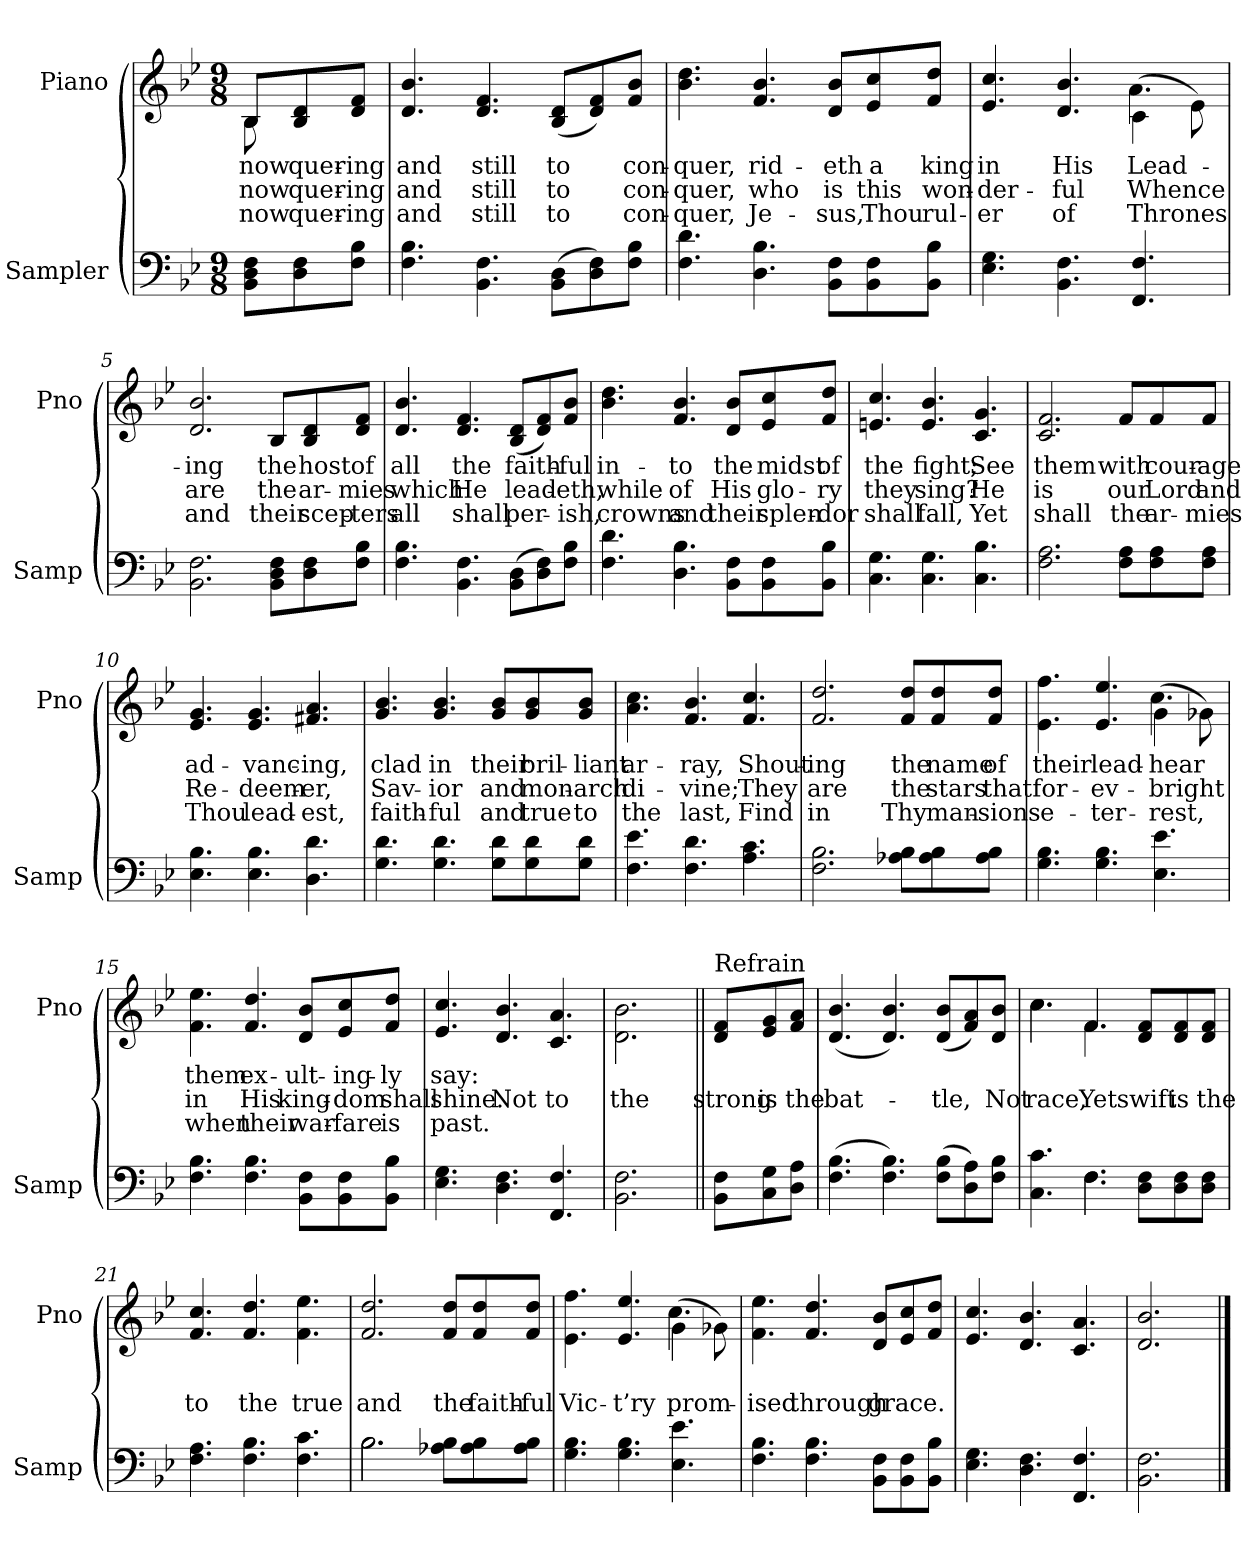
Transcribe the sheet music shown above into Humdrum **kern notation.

**kern	**kern	**text	**text	**text
*part2	*part1	*part1	*part1	*part1
*staff2	*staff1	*staff1	*staff1	*staff1
*I"Sampler	*I"Piano	*	*	*
*I'Samp	*I'Pno	*	*	*
*clefF4	*clefG2	*	*	*
*k[b-e-]	*k[b-e-]	*	*	*
*B-:	*B-:	*	*	*
*M9/8	*M9/8	*	*	*
=1	=1	=1	=1	=1
*	*^	*	*	*
8BB-\ 8D\ 8F\L	8B-/L	8B-	now	now	now
8D\ 8F\	8B-/ 8d/	4ryy	-quer-	-quer-	-quer-
8F\ 8B-\J	8d/ 8f/J	.	-ing	-ing	-ing
*	*v	*v	*	*	*
=2	=2	=2	=2	=2
4.F 4.B-	4.d 4.b-	and	and	and
4.BB- 4.F	4.d 4.f	still	still	still
(8BB-\ 8D\L	(8B-/ 8d/L	to	to	to
8D\ 8F\)	8d/ 8f/)	.	.	.
8F\ 8B-\J	8f/ 8b-/J	con-	con-	con-
=3	=3	=3	=3	=3
4.F 4.d	4.b- 4.dd	-quer,	-quer,	-quer,
4.D 4.B-	4.f 4.b-	rid-	who	Je-
8BB-\ 8F\L	8d/ 8b-/L	-eth	is	-sus,
8BB-\ 8F\	8e-/ 8cc/	a	this	Thou
8BB-\ 8B-\J	8f/ 8dd/J	king	won-	rul-
=4	=4	=4	=4	=4
*	*^	*	*	*
4.E- 4.G	4.e-/ 4.cc/	2.ryy	in	-der-	-er
4.BB- 4.F	4.d/ 4.b-/	.	His	-ful	of
4.FF 4.F	(4c\	4.a	Lead-	Whence	Thrones
.	8e-\)	.	.	.	.
*	*v	*v	*	*	*
=5	=5	=5	=5	=5
2.BB- 2.F	2.d/ 2.b-/	-ing	are	and
8BB-\ 8D\ 8F\L	8B-/L	the	the	their
8D\ 8F\	8B-/ 8d/	host	ar-	scep-
8F\ 8B-\J	8d/ 8f/J	of	-mies	-ters
=6	=6	=6	=6	=6
4.F 4.B-	4.d 4.b-	all	which	all
4.BB- 4.F	4.d/ 4.f/	the	He	shall
(8BB-\ 8D\L	(8B-/ 8d/L	faith-	lead-	per-
8D\ 8F\)	8d/ 8f/)	.	.	.
8F\ 8B-\J	8f/ 8b-/J	-ful	-eth,	-ish,
=7	=7	=7	=7	=7
4.F 4.d	4.b- 4.dd	in-	while	crowns
4.D 4.B-	4.f 4.b-	-to	of	and
8BB-\ 8F\L	8d/ 8b-/L	the	His	their
8BB-\ 8F\	8e-/ 8cc/	midst	glo-	splen-
8BB-\ 8B-\J	8f/ 8dd/J	of	-ry	-dor
=8	=8	=8	=8	=8
4.C 4.G	4.en/ 4.cc/	the	they	shall
4.C 4.G	4.e/ 4.b-/	fight;	sing?	fall,
4.C 4.B-	4.c/ 4.g/	See	He	Yet
=9	=9	=9	=9	=9
2.F 2.A	2.c/ 2.f/	them	is	shall
8F\ 8A\L	8f/L	with	our	the
8F\ 8A\	8f/	cour-	Lord	ar-
8F\ 8A\J	8f/J	-age	and	-mies
=10	=10	=10	=10	=10
4.E- 4.B-	4.e- 4.g	ad-	Re-	Thou
4.E- 4.B-	4.e- 4.g	-vanc-	-deem-	lead-
4.D 4.d	4.f#X 4.a	-ing,	-er,	-est,
=11	=11	=11	=11	=11
4.G 4.d	4.g 4.b-	clad	Sav-	faith-
4.G 4.d	4.g 4.b-	in	-ior	-ful
8G\ 8d\L	8g/ 8b-/L	their	and	and
8G\ 8d\	8g/ 8b-/	bril-	mon-	true
8G\ 8d\J	8g/ 8b-/J	-liant	-arch	to
=12	=12	=12	=12	=12
4.F 4.e-	4.a 4.cc	ar-	di-	the
4.F 4.d	4.f 4.b-	-ray,	-vine;	last,
4.A 4.c	4.f 4.cc	Shout-	They	Find
=13	=13	=13	=13	=13
2.F 2.B-	2.f 2.dd	-ing	are	in
8A-X\ 8B-\L	8f/ 8dd/L	the	the	Thy
8A-\ 8B-\	8f/ 8dd/	name	stars	man-
8A-\ 8B-\J	8f/ 8dd/J	of	that	-sions
=14	=14	=14	=14	=14
*	*^	*	*	*
4.G 4.B-	4.e- 4.ff	2.ryy	their	for-	e-
4.G 4.B-	4.e- 4.ee-	.	lead-	-ev-	-ter-
4.E- 4.e-	(4g\	4.cc	hear	bright	rest,
.	8g-X\)	.	.	.	.
*	*v	*v	*	*	*
=15	=15	=15	=15	=15
4.F 4.B-	4.f 4.ee-	them	in	when
4.F 4.B-	4.f 4.dd	ex-	His	their
8BB-\ 8F\L	8d/ 8b-/L	-ult-	king-	war-
8BB-\ 8F\	8e-/ 8cc/	-ing-	-dom	-fare
8BB-\ 8B-\J	8f/ 8dd/J	-ly	shall	is
=16	=16	=16	=16	=16
4.E- 4.G	4.e- 4.cc	say:	shine.	past.
4.D 4.F	4.d 4.b-	.	Not	.
4.FF 4.F	4.c 4.a	.	to	.
=17	=17	=17	=17	=17
2.BB- 2.F	2.d\ 2.b-\	.	the	.
=18||	=18||	=18||	=18||	=18||
!	!LO:TX:t=Refrain	!	!	!
8BB-\ 8F\L	8d/ 8f/L	.	strong	.
8C\ 8G\	8e-/ 8g/	.	is	.
8D\ 8A\J	8f/ 8a/J	.	the	.
=19	=19	=19	=19	=19
(4.F 4.B-	(4.d 4.b-	.	bat-	.
4.F 4.B-)	4.d 4.b-)	.	.	.
(8F\ 8B-\L	(8d/ 8b-/L	.	-tle,	.
8D\ 8A\)	8f/ 8a/)	.	.	.
8F\ 8B-\J	8d/ 8b-/J	.	Not	.
=20	=20	=20	=20	=20
*^	*^	*	*	*
4.C 4.c	4.ryy	4.cc\	4.cc	.	race,	.
4.F\	4.F	4.f/	4.f	.	Yet	.
8D\ 8F\L	4.ryy	8d/ 8f/L	4.ryy	.	swift	.
8D\ 8F\	.	8d/ 8f/	.	.	is	.
8D\ 8F\J	.	8d/ 8f/J	.	.	the	.
*v	*v	*	*	*	*	*
*	*v	*v	*	*	*
=21	=21	=21	=21	=21
4.F 4.A	4.f 4.cc	.	to	.
4.F 4.B-	4.f 4.dd	.	the	.
4.F 4.c	4.f 4.ee-	.	true	.
=22	=22	=22	=22	=22
*^	*	*	*	*
2.B-\	2.B-	2.f 2.dd	.	and	.
8A-X\ 8B-\L	4.ryy	8f/ 8dd/L	.	the	.
8A-\ 8B-\	.	8f/ 8dd/	.	faith-	.
8A-\ 8B-\J	.	8f/ 8dd/J	.	-ful	.
*v	*v	*	*	*	*
=23	=23	=23	=23	=23
*	*^	*	*	*
4.G 4.B-	4.e- 4.ff	2.ryy	.	Vic-	.
4.G 4.B-	4.e- 4.ee-	.	.	-t’ry	.
4.E- 4.e-	(4g\	4.cc	.	prom-	.
.	8g-X\)	.	.	.	.
*	*v	*v	*	*	*
=24	=24	=24	=24	=24
4.F 4.B-	4.f 4.ee-	.	-ised	.
4.F 4.B-	4.f 4.dd	.	through	.
8BB-\ 8F\L	8d/ 8b-/L	.	grace.	.
8BB-\ 8F\	8e-/ 8cc/	.	.	.
8BB-\ 8B-\J	8f/ 8dd/J	.	.	.
=25	=25	=25	=25	=25
4.E- 4.G	4.e- 4.cc	.	.	.
4.D 4.F	4.d 4.b-	.	.	.
4.FF 4.F	4.c 4.a	.	.	.
=26	=26	=26	=26	=26
2.BB- 2.F	2.d 2.b-	.	.	.
==	==	==	==	==
*-	*-	*-	*-	*-
